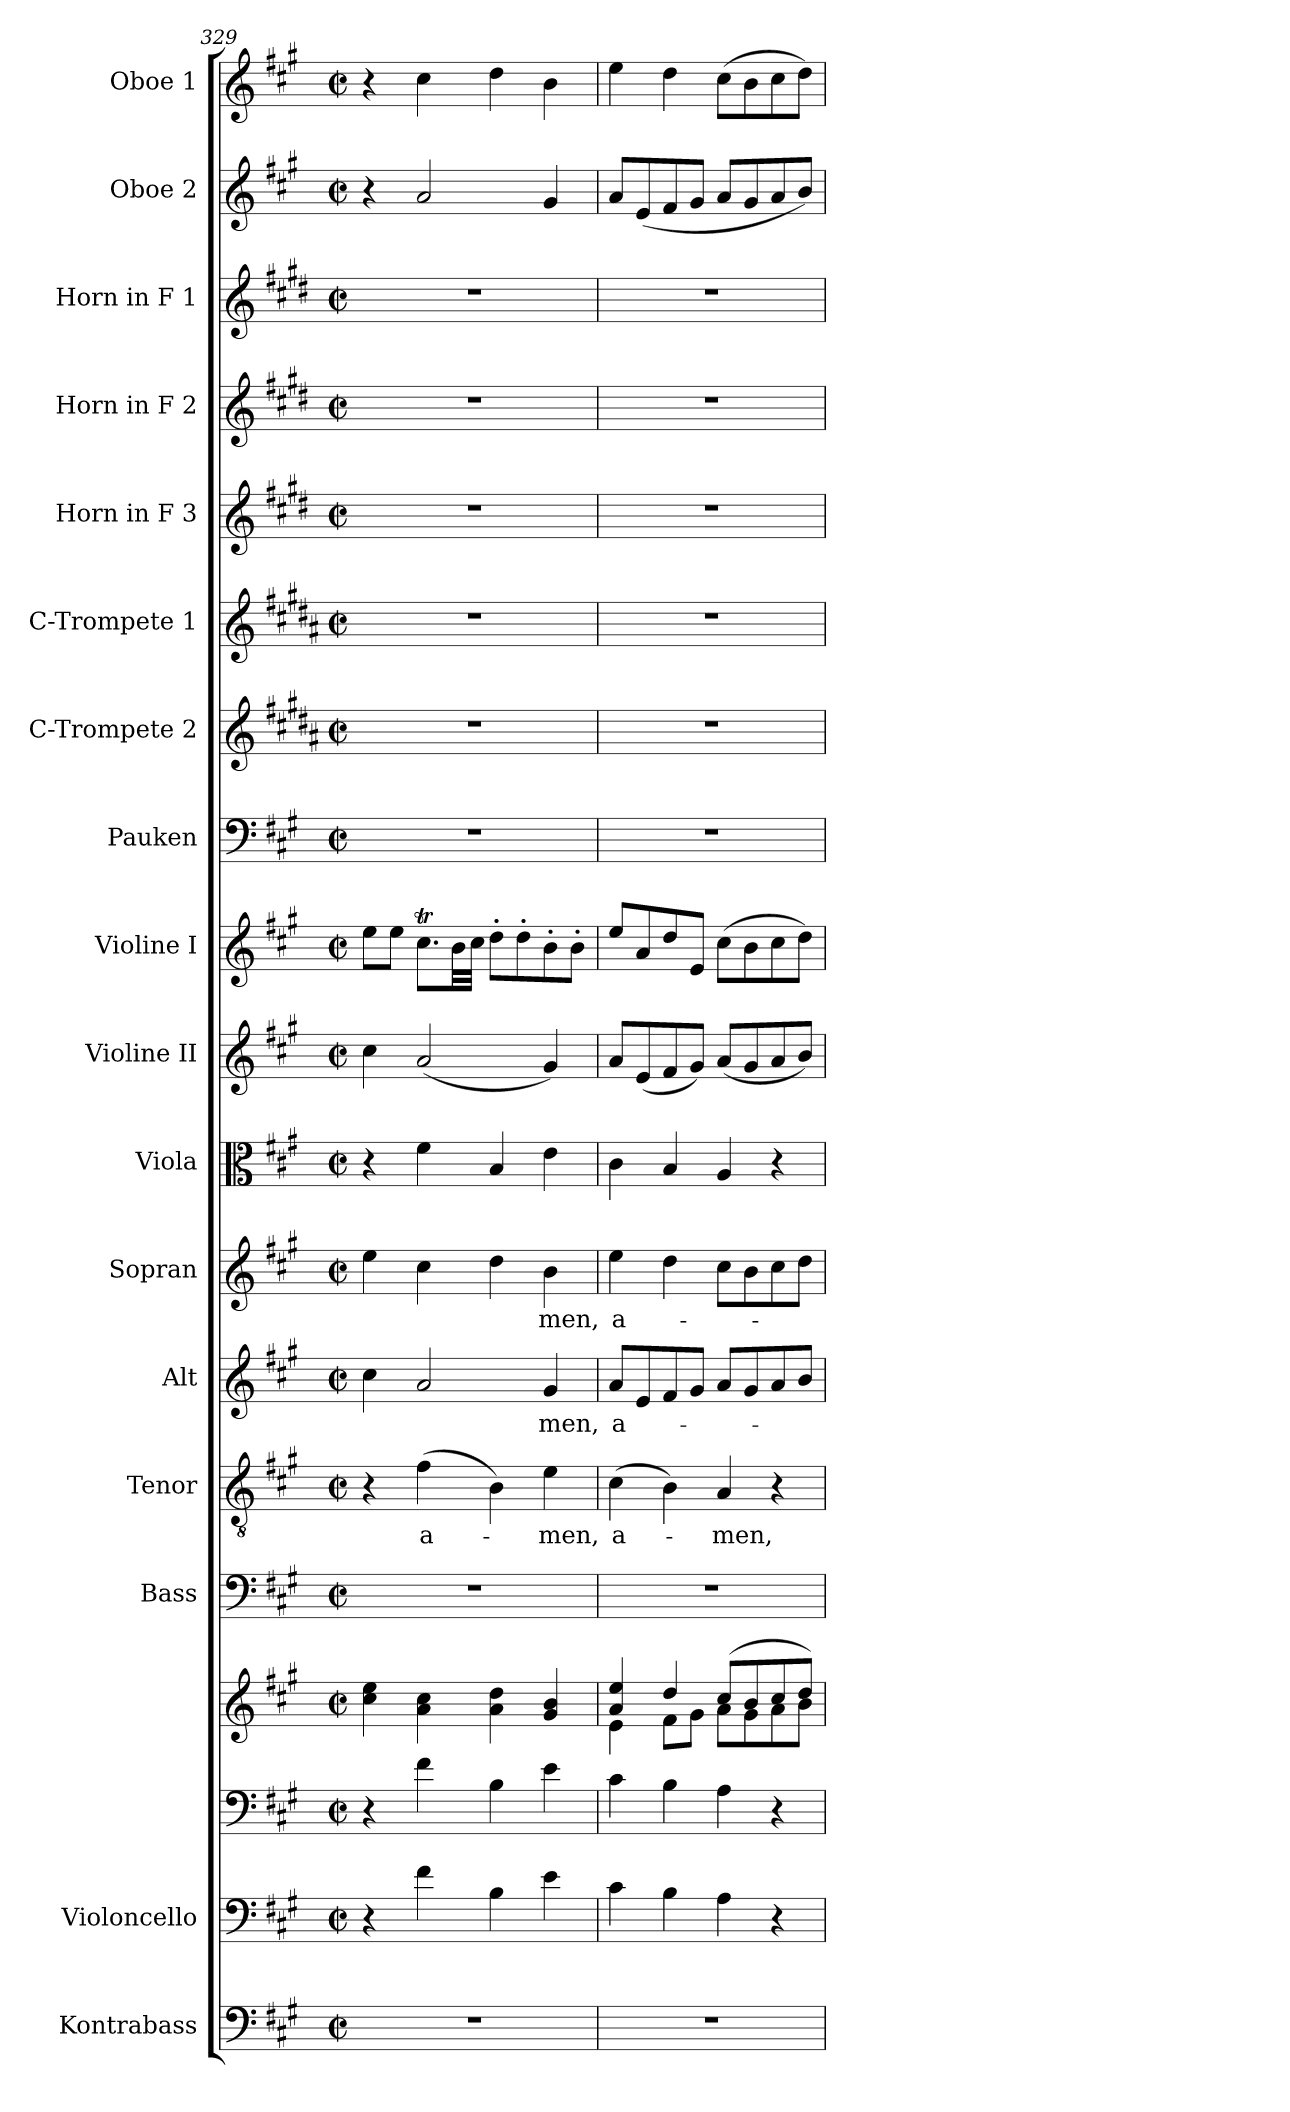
**kern	**kern	**kern	**kern	**kern	**kern	**text	**kern	**text	**kern	**text	**kern	**kern	**kern	**kern	**kern	**kern	**kern	**kern	**kern	**kern	**kern
*part18	*part17	*part16	*part16	*part15	*part14	*part14	*part13	*part13	*part12	*part12	*part11	*part10	*part9	*part8	*part7	*part6	*part5	*part4	*part3	*part2	*part1
*staff19	*staff18	*staff17	*staff16	*staff15	*staff14	*staff14	*staff13	*staff13	*staff12	*staff12	*staff11	*staff10	*staff9	*staff8	*staff7	*staff6	*staff5	*staff4	*staff3	*staff2	*staff1
*I"Kontrabass	*I"Violoncello	*	*	*I"Bass	*I"Tenor	*	*I"Alt	*	*I"Sopran	*	*I"Viola	*I"Violine II	*I"Violine I	*I"Pauken	*I"C-Trompete 2	*I"C-Trompete 1	*I"Horn in F 3	*I"Horn in F 2	*I"Horn in F 1	*I"Oboe 2	*I"Oboe 1
*I'Kb.	*I'Vc.	*	*	*I'B.	*I'T.	*	*I'A.	*	*I'S.	*	*I'Vla.	*I'Vl. II	*I'Vl. I	*I'Pk.	*I'C Trp. 2	*I'C Trp. 1	*	*	*	*I'Ob. 2	*I'Ob. 1
*clefF4	*clefF4	*clefF4	*clefG2	*clefF4	*clefGv2	*	*clefG2	*	*clefG2	*	*clefC3	*clefG2	*clefG2	*clefF4	*clefG2	*clefG2	*clefG2	*clefG2	*clefG2	*clefG2	*clefG2
*ITrd7c12	*	*	*	*	*	*	*	*	*	*	*	*	*	*	*ITrd1c2	*ITrd1c2	*ITrd4c7	*ITrd4c7	*ITrd4c7	*	*
*k[f#c#g#]	*k[f#c#g#]	*k[f#c#g#]	*k[f#c#g#]	*k[f#c#g#]	*k[f#c#g#]	*	*k[f#c#g#]	*	*k[f#c#g#]	*	*k[f#c#g#]	*k[f#c#g#]	*k[f#c#g#]	*k[f#c#g#]	*k[f#c#g#]	*k[f#c#g#]	*k[f#c#g#]	*k[f#c#g#]	*k[f#c#g#]	*k[f#c#g#]	*k[f#c#g#]
*A:	*A:	*A:	*A:	*A:	*A:	*	*A:	*	*A:	*	*A:	*A:	*A:	*A:	*A:	*A:	*A:	*A:	*A:	*A:	*A:
*M2/2	*M2/2	*M2/2	*M2/2	*M2/2	*M2/2	*	*M2/2	*	*M2/2	*	*M2/2	*M2/2	*M2/2	*M2/2	*M2/2	*M2/2	*M2/2	*M2/2	*M2/2	*M2/2	*M2/2
*met(c|)	*met(c|)	*met(c|)	*met(c|)	*met(c|)	*met(c|)	*	*met(c|)	*	*met(c|)	*	*met(c|)	*met(c|)	*met(c|)	*met(c|)	*met(c|)	*met(c|)	*met(c|)	*met(c|)	*met(c|)	*met(c|)	*met(c|)
=329	=329	=329	=329	=329	=329	=329	=329	=329	=329	=329	=329	=329	=329	=329	=329	=329	=329	=329	=329	=329	=329
1r	4r	4r	4cc#\ 4ee\	1r	4r	.	4cc#\	.	4ee\	.	4r	4cc#\	8ee\L	1r	1r	1r	1r	1r	1r	4r	4r
.	.	.	.	.	.	.	.	.	.	.	.	.	8ee\J	.	.	.	.	.	.	.	.
!	!	!	!	!	!	!LO:LY:b	!	!	!	!	!	!	!	!	!	!	!	!	!	!	!
.	4f#\	4f#\	4a\ 4cc#\	.	(>4f#\	a-	2a/	.	4cc#\	.	4f#\	(<2a/	8.cc#t\L	.	.	.	.	.	.	2a/	4cc#\
.	.	.	.	.	.	.	.	.	.	.	.	.	32b\LL	.	.	.	.	.	.	.	.
.	.	.	.	.	.	.	.	.	.	.	.	.	32cc#\JJJ	.	.	.	.	.	.	.	.
.	4B\	4B\	4a\ 4dd\	.	4B\)	.	.	.	4dd\	.	4B/	.	8dd'>\L	.	.	.	.	.	.	.	4dd\
.	.	.	.	.	.	.	.	.	.	.	.	.	8dd'>\	.	.	.	.	.	.	.	.
!	!	!	!	!	!	!LO:LY:b	!	!LO:LY:b	!	!LO:LY:b	!	!	!	!	!	!	!	!	!	!	!
.	4e\	4e\	4g#/ 4b/	.	4e\	-men,	4g#/	-men,	4b\	-men,	4e\	4g#/)	8b'>\	.	.	.	.	.	.	4g#/	4b\
.	.	.	.	.	.	.	.	.	.	.	.	.	8b'>\J	.	.	.	.	.	.	.	.
!!LO:PB:g=z
=330	=330	=330	=330	=330	=330	=330	=330	=330	=330	=330	=330	=330	=330	=330	=330	=330	=330	=330	=330	=330	=330
*	*	*	*^	*	*	*	*	*	*	*	*	*	*	*	*	*	*	*	*	*	*
!	!	!	!	!	!	!	!LO:LY:b	!	!LO:LY:b	!	!LO:LY:b	!	!	!	!	!	!	!	!	!	!	!
1r	4c#\	4c#\	4a/ 4ee/	4e\	1r	(>4c#\	a-	8a/L	a-	4ee\	a-	4c#\	8a/L	8ee/L	1r	1r	1r	1r	1r	1r	8a/L	4ee\
.	.	.	.	.	.	.	.	8e/	.	.	.	.	(<8e/	8a/	.	.	.	.	.	.	(<8e/	.
.	4B\	4B\	4dd/	8f#\L	.	4B\)	.	8f#/	.	4dd\	.	4B/	8f#/	8dd/	.	.	.	.	.	.	8f#/	4dd\
.	.	.	.	8g#\J	.	.	.	8g#/J	.	.	.	.	8g#/J)	8e/J	.	.	.	.	.	.	8g#/J	.
!	!	!	!	!	!	!	!LO:LY:b	!	!	!	!	!	!	!	!	!	!	!	!	!	!	!
.	4A\	4A\	(>8cc#/L	8a\L	.	4A/	-men,	8a/L	.	8cc#\L	.	4A/	(<8a/L	(>8cc#\L	.	.	.	.	.	.	8a/L	(>8cc#\L
.	.	.	8b/	8g#\	.	.	.	8g#/	.	8b\	.	.	8g#/	8b\	.	.	.	.	.	.	8g#/	8b\
.	4r	4r	8cc#/	8a\	.	4r	.	8a/	.	8cc#\	.	4r	8a/	8cc#\	.	.	.	.	.	.	8a/	8cc#\
.	.	.	8dd/J)	8b\J	.	.	.	8b/J	.	8dd\J	.	.	8b/J)	8dd\J)	.	.	.	.	.	.	8b/J)	8dd\J)
*	*	*	*v	*v	*	*	*	*	*	*	*	*	*	*	*	*	*	*	*	*	*	*
=	=	=	=	=	=	=	=	=	=	=	=	=	=	=	=	=	=	=	=	=	=
*-	*-	*-	*-	*-	*-	*-	*-	*-	*-	*-	*-	*-	*-	*-	*-	*-	*-	*-	*-	*-	*-
